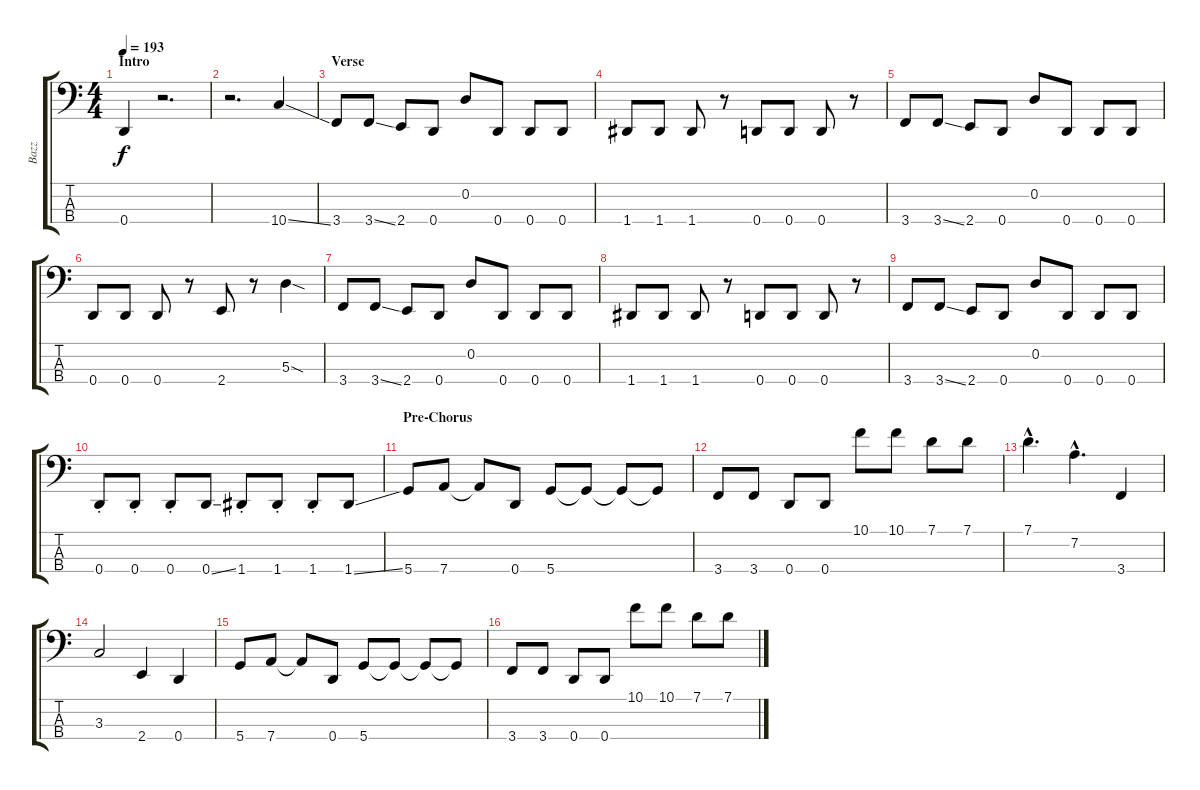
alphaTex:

\track ("Bazz" "Bazz") {instrument electricbasspick}
\staff {score tabs}
\tuning (G2 D2 A1 D1) {hide}
\ts (4 4)
\section ("" "Intro")
\tempo 193
\clef f4
\ks c
0.4.4{dy f instrument electricbasspick} r.2{d} |
r.2{d} 10.4{ss}.4 |
\section ("" "Verse")
3.4.8 3.4{ss}.8 2.4.8 0.4.8 0.2.8 0.4.8 0.4.8 0.4.8 |
1.4.8 1.4.8 1.4.8 r.8 0.4.8 0.4.8 0.4.8 r.8 |
3.4.8 3.4{ss}.8 2.4.8 0.4.8 0.2.8 0.4.8 0.4.8 0.4.8 |
0.4.8 0.4.8 0.4.8 r.8 2.4.8 r.8 5.3{sod}.4 |
3.4.8 3.4{ss}.8 2.4.8 0.4.8 0.2.8 0.4.8 0.4.8 0.4.8 |
1.4.8 1.4.8 1.4.8 r.8 0.4.8 0.4.8 0.4.8 r.8 |
3.4.8 3.4{ss}.8 2.4.8 0.4.8 0.2.8 0.4.8 0.4.8 0.4.8 |
0.4{st}.8 0.4{st}.8 0.4{st}.8 0.4{ss}.8 1.4{st}.8 1.4{st}.8 1.4{st}.8 1.4{ss}.8 |
\section ("" "Pre-Chorus")
5.4.8 7.4.8 7.4{t}.8 0.4.8 5.4.8 5.4{t}.8 5.4{t}.8 5.4{t}.8 |
3.4.8 3.4.8 0.4.8 0.4.8 10.1.8 10.1.8 7.1.8 7.1.8 |
7.1{hac}.4{d} 7.2{hac}.4{d} 3.4.4 |
3.3.2 2.4.4 0.4.4 |
5.4.8 7.4.8 7.4{t}.8 0.4.8 5.4.8 5.4{t}.8 5.4{t}.8 5.4{t}.8 |
3.4.8 3.4.8 0.4.8 0.4.8 10.1.8 10.1.8 7.1.8 7.1.8
